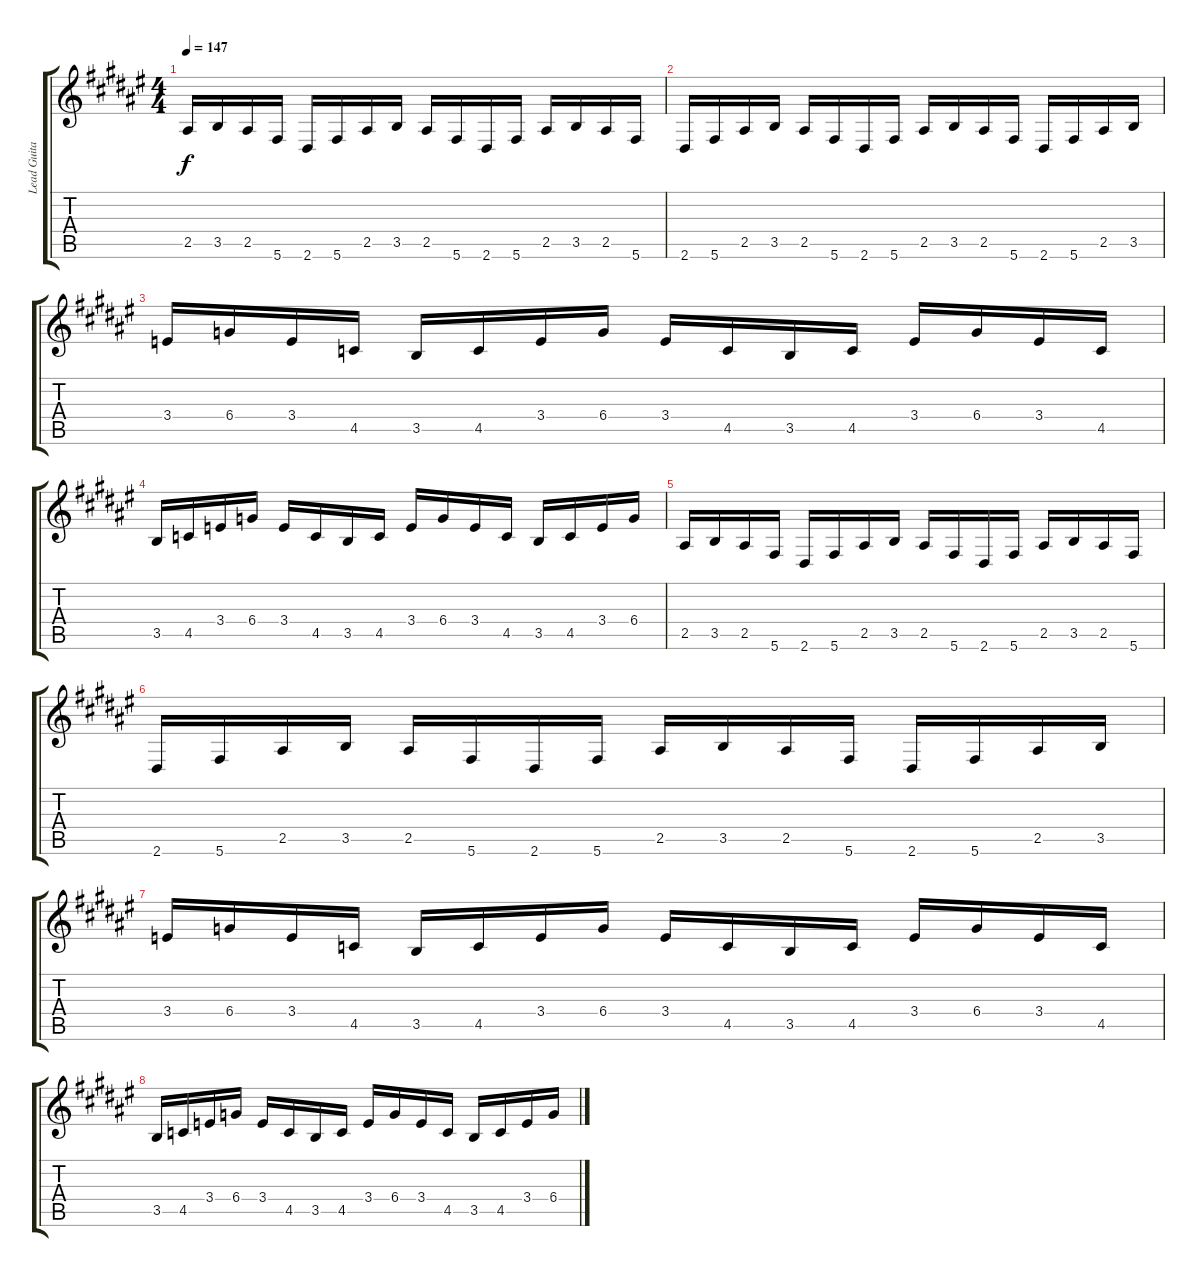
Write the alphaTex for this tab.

\track ("Lead Guitar" "Lead Guita") {instrument distortionguitar}
\staff {score tabs}
\tuning (Eb4 Bb3 Gb3 Db3 Ab2 Db2) {hide}
\ts (4 4)
\section ("" "")
\tempo 147
\clef g2
\ks d#minor
2.5.16{dy f} 3.5.16 2.5.16 5.6.16 2.6.16 5.6.16 2.5.16 3.5.16 2.5.16 5.6.16 2.6.16 5.6.16 2.5.16 3.5.16 2.5.16 5.6.16 |
2.6.16 5.6.16 2.5.16 3.5.16 2.5.16 5.6.16 2.6.16 5.6.16 2.5.16 3.5.16 2.5.16 5.6.16 2.6.16 5.6.16 2.5.16 3.5.16 |
3.4.16 6.4.16 3.4.16 4.5.16 3.5.16 4.5.16 3.4.16 6.4.16 3.4.16 4.5.16 3.5.16 4.5.16 3.4.16 6.4.16 3.4.16 4.5.16 |
3.5.16 4.5.16 3.4.16 6.4.16 3.4.16 4.5.16 3.5.16 4.5.16 3.4.16 6.4.16 3.4.16 4.5.16 3.5.16 4.5.16 3.4.16 6.4.16 |
2.5.16 3.5.16 2.5.16 5.6.16 2.6.16 5.6.16 2.5.16 3.5.16 2.5.16 5.6.16 2.6.16 5.6.16 2.5.16 3.5.16 2.5.16 5.6.16 |
2.6.16 5.6.16 2.5.16 3.5.16 2.5.16 5.6.16 2.6.16 5.6.16 2.5.16 3.5.16 2.5.16 5.6.16 2.6.16 5.6.16 2.5.16 3.5.16 |
3.4.16 6.4.16 3.4.16 4.5.16 3.5.16 4.5.16 3.4.16 6.4.16 3.4.16 4.5.16 3.5.16 4.5.16 3.4.16 6.4.16 3.4.16 4.5.16 |
3.5.16 4.5.16 3.4.16 6.4.16 3.4.16 4.5.16 3.5.16 4.5.16 3.4.16 6.4.16 3.4.16 4.5.16 3.5.16 4.5.16 3.4.16 6.4.16
